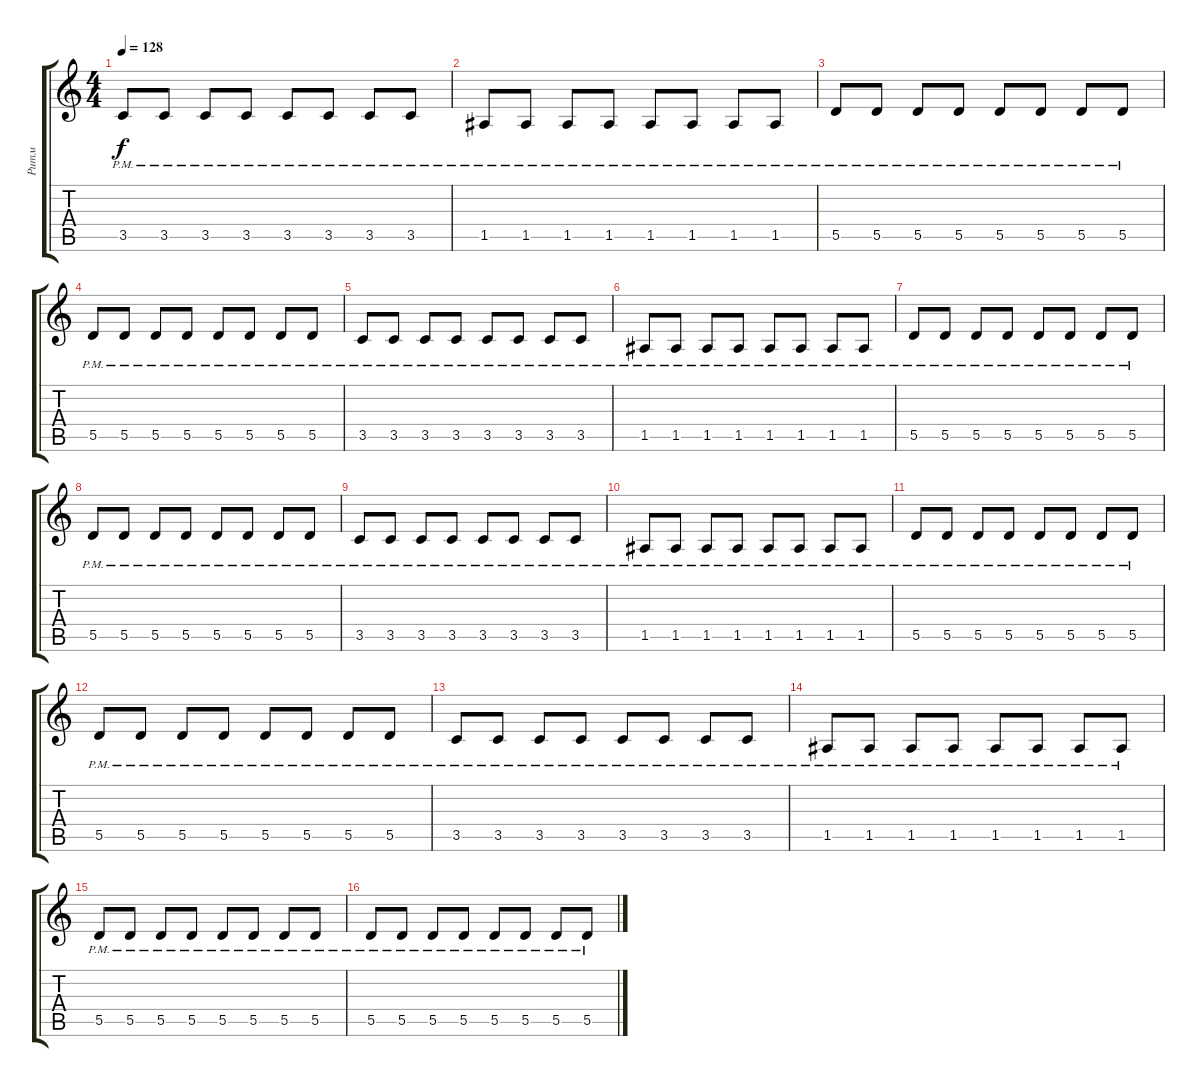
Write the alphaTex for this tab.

\track ("Ритм" "Ритм") {instrument acousticguitarsteel}
\staff {score tabs}
\tuning (E4 B3 G3 D3 A2 E2) {hide}
\ts (4 4)
\tempo 128
\clef g2
\ks c
3.5{pm}.8{dy f} 3.5{pm}.8 3.5{pm}.8 3.5{pm}.8 3.5{pm}.8 3.5{pm}.8 3.5{pm}.8 3.5{pm}.8 |
1.5{pm}.8 1.5{pm}.8 1.5{pm}.8 1.5{pm}.8 1.5{pm}.8 1.5{pm}.8 1.5{pm}.8 1.5{pm}.8 |
5.5{pm}.8 5.5{pm}.8 5.5{pm}.8 5.5{pm}.8 5.5{pm}.8 5.5{pm}.8 5.5{pm}.8 5.5{pm}.8 |
5.5{pm}.8 5.5{pm}.8 5.5{pm}.8 5.5{pm}.8 5.5{pm}.8 5.5{pm}.8 5.5{pm}.8 5.5{pm}.8 |
3.5{pm}.8 3.5{pm}.8 3.5{pm}.8 3.5{pm}.8 3.5{pm}.8 3.5{pm}.8 3.5{pm}.8 3.5{pm}.8 |
1.5{pm}.8 1.5{pm}.8 1.5{pm}.8 1.5{pm}.8 1.5{pm}.8 1.5{pm}.8 1.5{pm}.8 1.5{pm}.8 |
5.5{pm}.8 5.5{pm}.8 5.5{pm}.8 5.5{pm}.8 5.5{pm}.8 5.5{pm}.8 5.5{pm}.8 5.5{pm}.8 |
5.5{pm}.8 5.5{pm}.8 5.5{pm}.8 5.5{pm}.8 5.5{pm}.8 5.5{pm}.8 5.5{pm}.8 5.5{pm}.8 |
3.5{pm}.8 3.5{pm}.8 3.5{pm}.8 3.5{pm}.8 3.5{pm}.8 3.5{pm}.8 3.5{pm}.8 3.5{pm}.8 |
1.5{pm}.8 1.5{pm}.8 1.5{pm}.8 1.5{pm}.8 1.5{pm}.8 1.5{pm}.8 1.5{pm}.8 1.5{pm}.8 |
5.5{pm}.8 5.5{pm}.8 5.5{pm}.8 5.5{pm}.8 5.5{pm}.8 5.5{pm}.8 5.5{pm}.8 5.5{pm}.8 |
5.5{pm}.8 5.5{pm}.8 5.5{pm}.8 5.5{pm}.8 5.5{pm}.8 5.5{pm}.8 5.5{pm}.8 5.5{pm}.8 |
3.5{pm}.8 3.5{pm}.8 3.5{pm}.8 3.5{pm}.8 3.5{pm}.8 3.5{pm}.8 3.5{pm}.8 3.5{pm}.8 |
1.5{pm}.8 1.5{pm}.8 1.5{pm}.8 1.5{pm}.8 1.5{pm}.8 1.5{pm}.8 1.5{pm}.8 1.5{pm}.8 |
5.5{pm}.8 5.5{pm}.8 5.5{pm}.8 5.5{pm}.8 5.5{pm}.8 5.5{pm}.8 5.5{pm}.8 5.5{pm}.8 |
5.5{pm}.8 5.5{pm}.8 5.5{pm}.8 5.5{pm}.8 5.5{pm}.8 5.5{pm}.8 5.5{pm}.8 5.5{pm}.8
